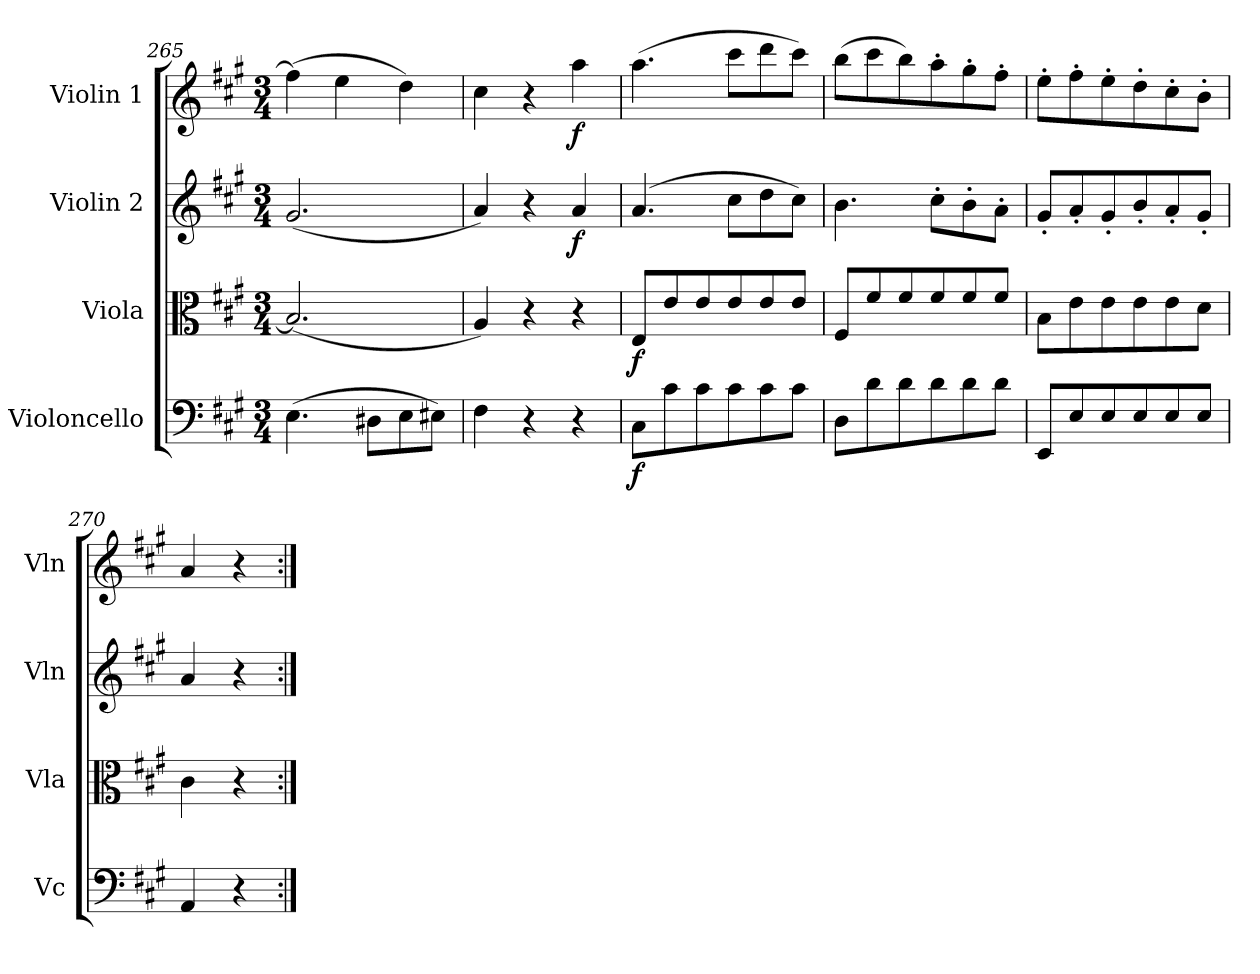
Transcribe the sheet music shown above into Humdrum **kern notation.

**kern	**dynam	**kern	**dynam	**kern	**dynam	**kern	**dynam
*part4	*part4	*part3	*part3	*part2	*part2	*part1	*part1
*staff4	*staff4	*staff3	*staff3	*staff2	*staff2	*staff1	*staff1
*I"Violoncello	*	*I"Viola	*	*I"Violin 2	*	*I"Violin 1	*
*I'Vc	*	*I'Vla	*	*I'Vln	*	*I'Vln	*
*clefF4	*	*clefC3	*	*clefG2	*	*clefG2	*
*k[f#c#g#]	*	*k[f#c#g#]	*	*k[f#c#g#]	*	*k[f#c#g#]	*
*M3/4	*	*M3/4	*	*M3/4	*	*M3/4	*
=265	=265	=265	=265	=265	=265	=265	=265
(4.E\	.	(2.B/]	.	(2.g#/	.	(4ff#\]	.
.	.	.	.	.	.	4ee\	.
8D#X\L	.	.	.	.	.	.	.
8E\	.	.	.	.	.	4dd\)	.
8E#X\J)	.	.	.	.	.	.	.
=266	=266	=266	=266	=266	=266	=266	=266
4F#\	.	4A/)	.	4a/)	.	4cc#\	.
4r	.	4r	.	4r	.	4r	.
!	!	!	!	!	!LO:DY:b	!	!LO:DY:b
4r	.	4r	.	4a/	f	4aa\	f
=267	=267	=267	=267	=267	=267	=267	=267
!	!LO:DY:b	!	!LO:DY:b	!	!	!	!
8C#\L	f	8E/L	f	(4.a/	.	(4.aa\	.
8c#\	.	8e/	.	.	.	.	.
8c#\	.	8e/	.	.	.	.	.
8c#\	.	8e/	.	8cc#\L	.	8ccc#\L	.
8c#\	.	8e/	.	8dd\	.	8ddd\	.
8c#\J	.	8e/J	.	8cc#\J)	.	8ccc#\J)	.
=268	=268	=268	=268	=268	=268	=268	=268
8D\L	.	8F#/L	.	4.b\	.	(8bb\L	.
8d\	.	8f#/	.	.	.	8ccc#\	.
8d\	.	8f#/	.	.	.	8bb\)	.
8d\	.	8f#/	.	8cc#'\L	.	8aa'\	.
8d\	.	8f#/	.	8b'\	.	8gg#'\	.
8d\J	.	8f#/J	.	8a'\J	.	8ff#'\J	.
!!LO:LB:g=z
=269	=269	=269	=269	=269	=269	=269	=269
8EE/L	.	8B\L	.	8g#'/L	.	8ee'\L	.
8E/	.	8e\	.	8a'/	.	8ff#'\	.
8E/	.	8e\	.	8g#'/	.	8ee'\	.
8E/	.	8e\	.	8b'/	.	8dd'\	.
8E/	.	8e\	.	8a'/	.	8cc#'\	.
8E/J	.	8d\J	.	8g#'/J	.	8b'\J	.
=270	=270	=270	=270	=270	=270	=270	=270
4AA/	.	4c#\	.	4a/	.	4a/	.
4r	.	4r	.	4r	.	4r	.
=:|!	=:|!	=:|!	=:|!	=:|!	=:|!	=:|!	=:|!
*-	*-	*-	*-	*-	*-	*-	*-
